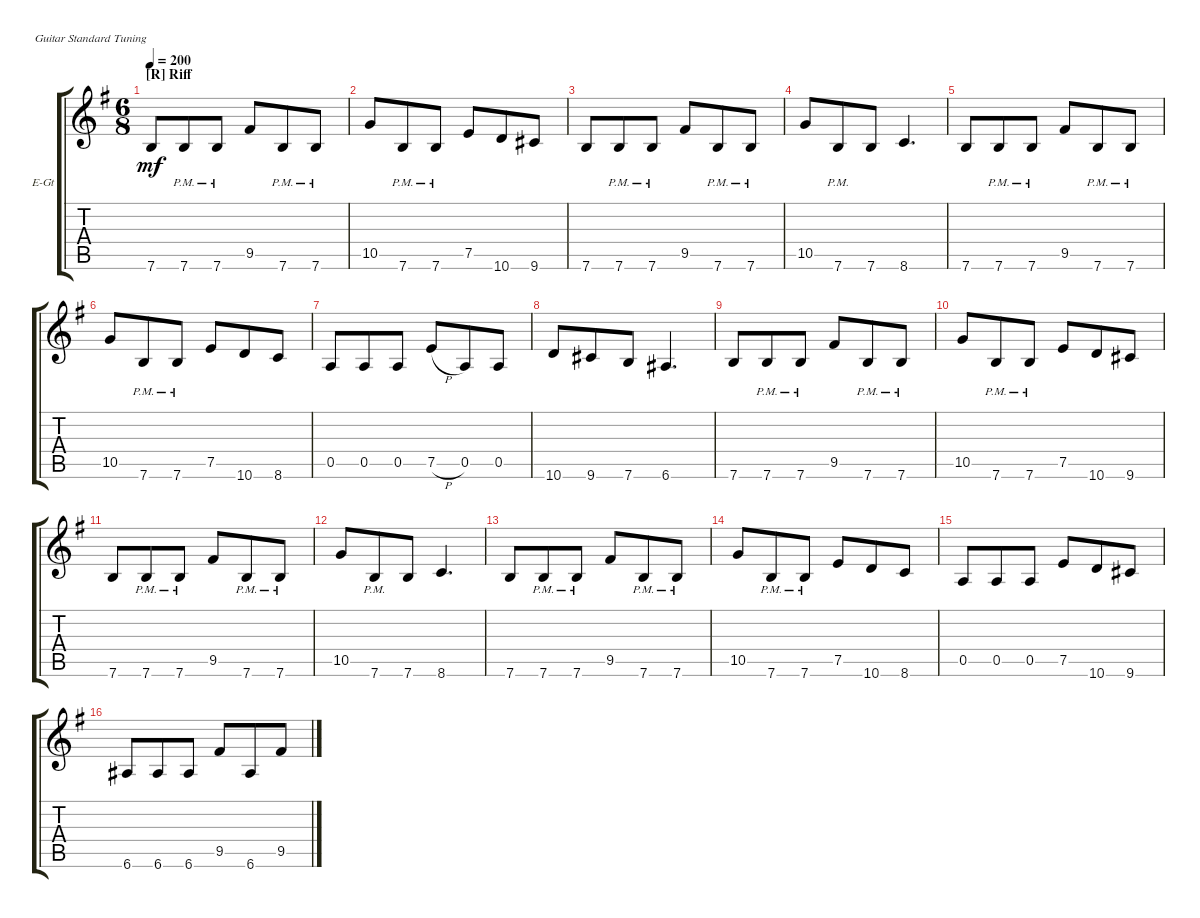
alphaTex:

\bracketExtendMode groupsimilarinstruments
\firstSystemTrackNameOrientation horizontal
\otherSystemsTrackNameOrientation horizontal
\track ("Electric Guitar 2" "E-Gt") {instrument distortionguitar}
\staff {score tabs}
\tuning (E4 B3 G3 D3 A2 E2)
\ts (6 8)
\section ("R" "Riff")
\tempo 200
\clef g2
\ks eminor
7.6.8{dy mf} 7.6{pm}.8 7.6{pm}.8 9.5.8 7.6{pm}.8 7.6{pm}.8 |
10.5.8 7.6{pm}.8 7.6{pm}.8 7.5.8 10.6.8 9.6.8 |
7.6.8 7.6{pm}.8 7.6{pm}.8 9.5.8 7.6{pm}.8 7.6{pm}.8 |
10.5.8 7.6{pm}.8 7.6.8 8.6.4{d} |
7.6.8 7.6{pm}.8 7.6{pm}.8 9.5.8 7.6{pm}.8 7.6{pm}.8 |
10.5.8 7.6{pm}.8 7.6{pm}.8 7.5.8 10.6.8 8.6.8 |
0.5.8 0.5.8 0.5.8 7.5{h}.8 0.5.8 0.5.8 |
10.6.8 9.6.8 7.6.8 6.6.4{d} |
7.6.8 7.6{pm}.8 7.6{pm}.8 9.5.8 7.6{pm}.8 7.6{pm}.8 |
10.5.8 7.6{pm}.8 7.6{pm}.8 7.5.8 10.6.8 9.6.8 |
7.6.8 7.6{pm}.8 7.6{pm}.8 9.5.8 7.6{pm}.8 7.6{pm}.8 |
10.5.8 7.6{pm}.8 7.6.8 8.6.4{d} |
7.6.8 7.6{pm}.8 7.6{pm}.8 9.5.8 7.6{pm}.8 7.6{pm}.8 |
10.5.8 7.6{pm}.8 7.6{pm}.8 7.5.8 10.6.8 8.6.8 |
0.5.8 0.5.8 0.5.8 7.5.8 10.6.8 9.6.8 |
6.6.8 6.6.8 6.6.8 9.5.8 6.6.8 9.5.8
